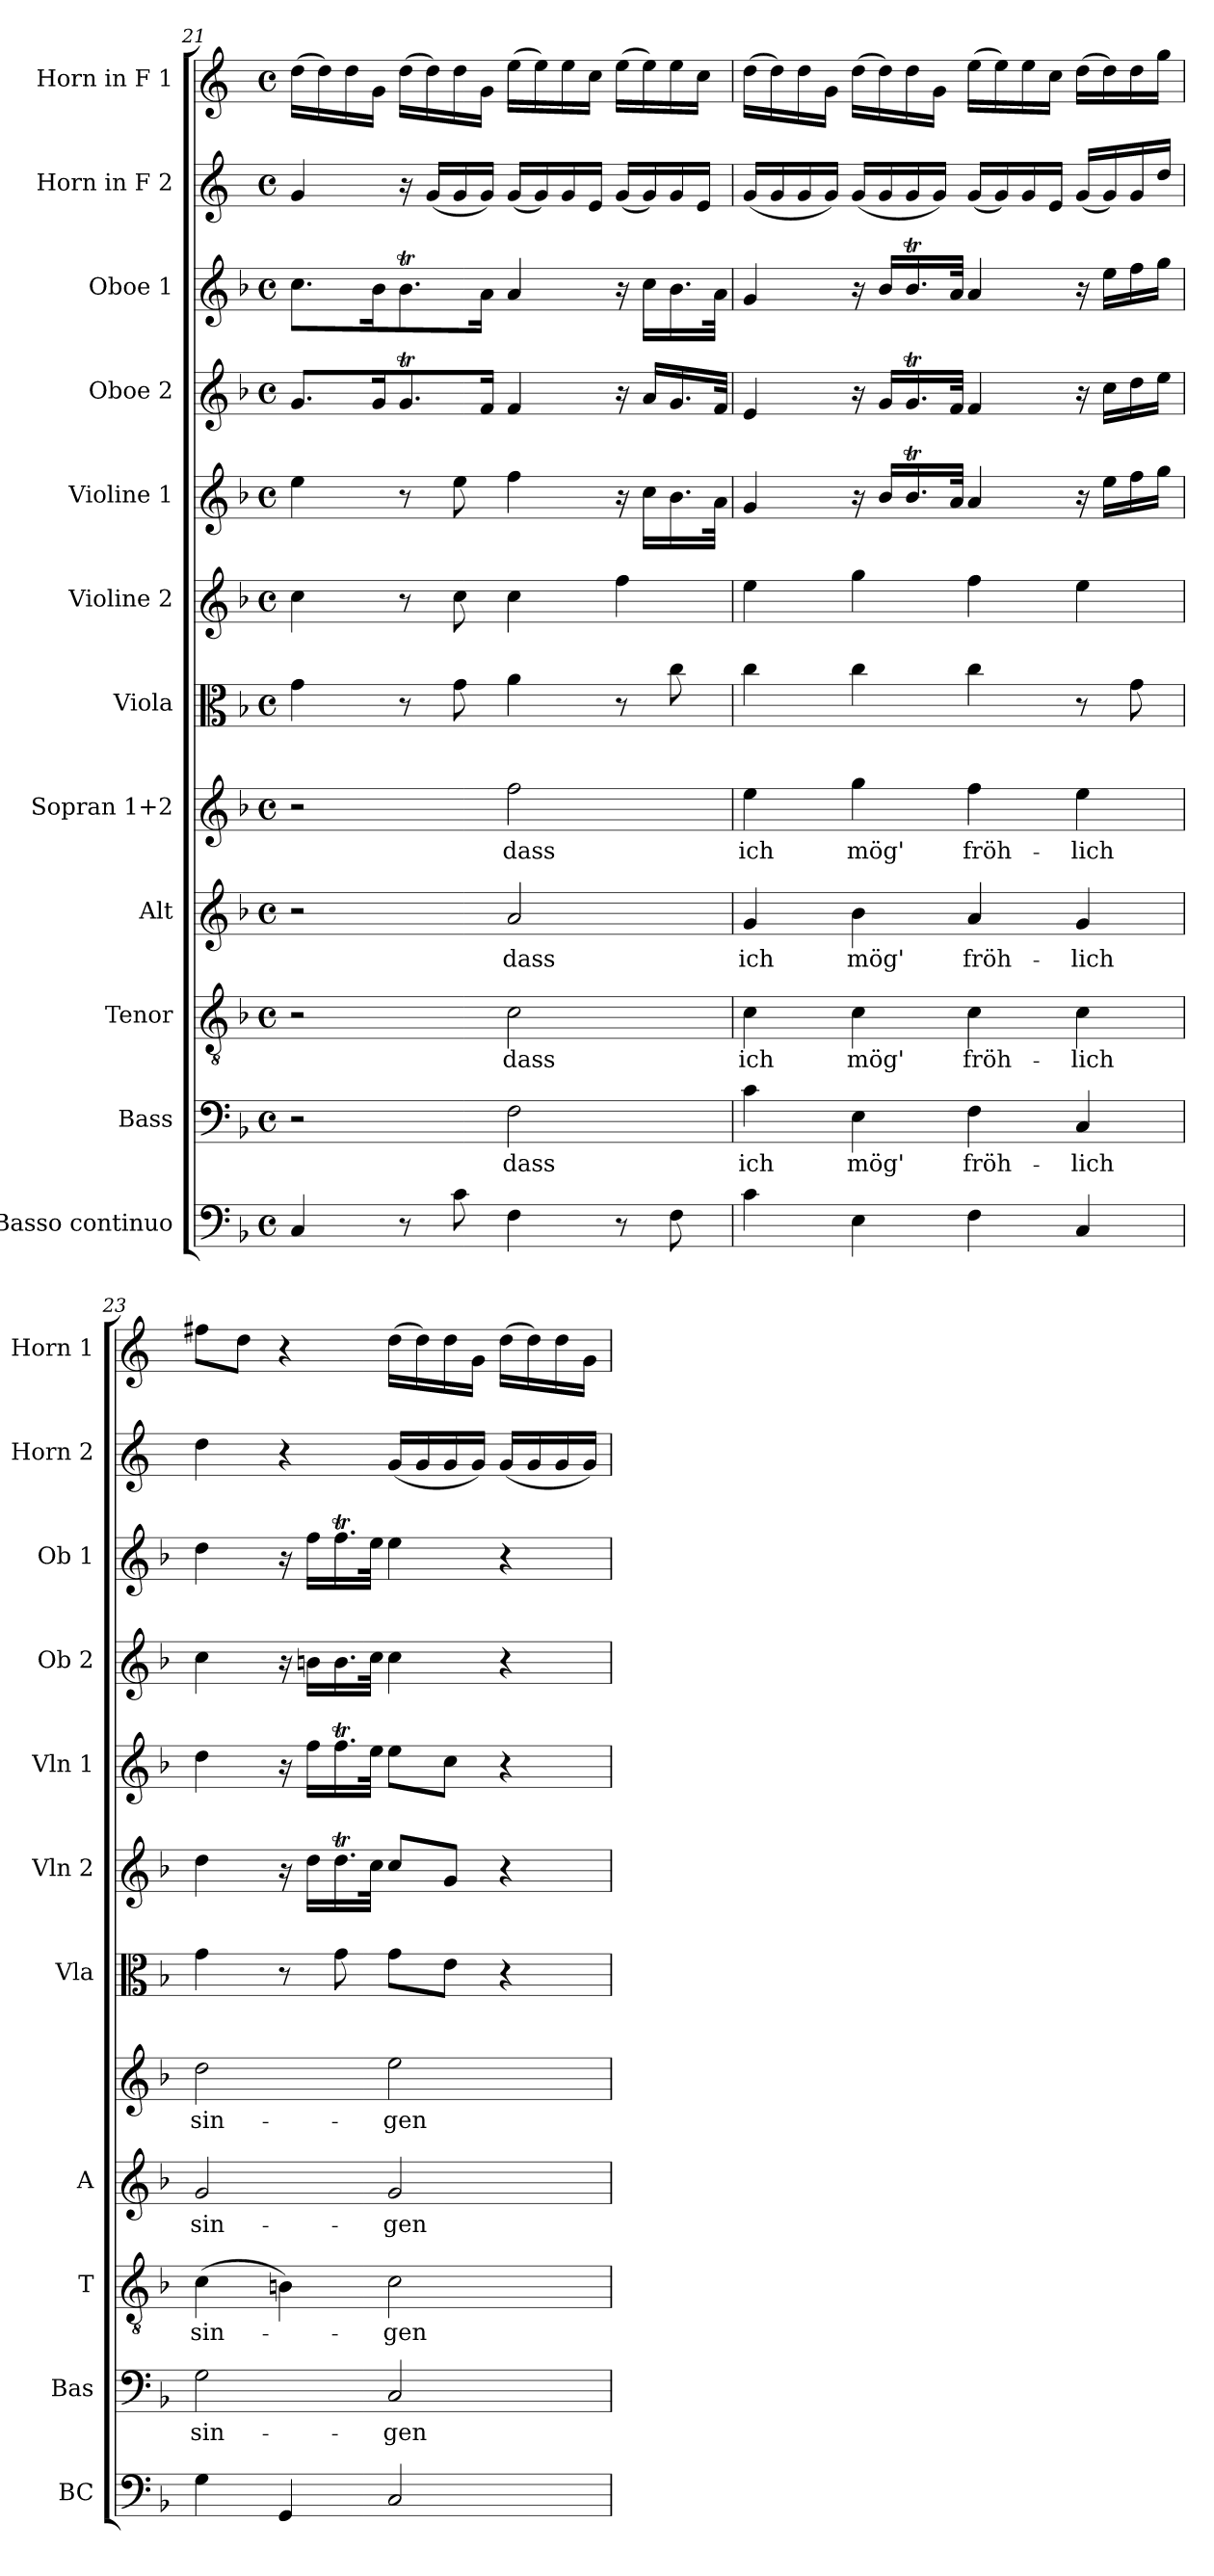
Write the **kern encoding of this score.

**kern	**kern	**text	**kern	**text	**kern	**text	**kern	**text	**kern	**kern	**kern	**kern	**kern	**kern	**kern
*part12	*part11	*part11	*part10	*part10	*part9	*part9	*part8	*part8	*part7	*part6	*part5	*part4	*part3	*part2	*part1
*staff12	*staff11	*staff11	*staff10	*staff10	*staff9	*staff9	*staff8	*staff8	*staff7	*staff6	*staff5	*staff4	*staff3	*staff2	*staff1
*I"Basso continuo	*I"Bass	*	*I"Tenor	*	*I"Alt	*	*I"Sopran 1+2	*	*I"Viola	*I"Violine 2	*I"Violine 1	*I"Oboe 2	*I"Oboe 1	*I"Horn in F 2	*I"Horn in F 1
*I'BC	*I'Bas	*	*I'T	*	*I'A	*	*	*	*I'Vla	*I'Vln 2	*I'Vln 1	*I'Ob 2	*I'Ob 1	*I'Horn 2	*I'Horn 1
!!LO:PB:g=z
*clefF4	*clefF4	*	*clefGv2	*	*clefG2	*	*clefG2	*	*clefC3	*clefG2	*clefG2	*clefG2	*clefG2	*clefG2	*clefG2
*ITrd7c12	*	*	*	*	*	*	*	*	*	*	*	*	*	*ITrd4c7	*ITrd4c7
*k[b-]	*k[b-]	*	*k[b-]	*	*k[b-]	*	*k[b-]	*	*k[b-]	*k[b-]	*k[b-]	*k[b-]	*k[b-]	*k[b-]	*k[b-]
*M4/4	*M4/4	*	*M4/4	*	*M4/4	*	*M4/4	*	*M4/4	*M4/4	*M4/4	*M4/4	*M4/4	*M4/4	*M4/4
*met(c)	*met(c)	*	*met(c)	*	*met(c)	*	*met(c)	*	*met(c)	*met(c)	*met(c)	*met(c)	*met(c)	*met(c)	*met(c)
=21	=21	=21	=21	=21	=21	=21	=21	=21	=21	=21	=21	=21	=21	=21	=21
4CC/	2r	.	2r	.	2r	.	2r	.	4g\	4cc\	4ee\	8.g/L	8.cc\L	4c/	(>16g\LL
.	.	.	.	.	.	.	.	.	.	.	.	.	.	.	16g\)
.	.	.	.	.	.	.	.	.	.	.	.	.	.	.	16g\
.	.	.	.	.	.	.	.	.	.	.	.	16g/K	16b-i\K	.	16c\JJ
8r	.	.	.	.	.	.	.	.	8r	8r	8r	8.gT/	8.b-T\	16r	(>16g\LL
.	.	.	.	.	.	.	.	.	.	.	.	.	.	(<16c/LL	16g\)
8C\	.	.	.	.	.	.	.	.	8g\	8cc\	8ee\	.	.	16c/	16g\
.	.	.	.	.	.	.	.	.	.	.	.	16f/Jk	16a\Jk	16c/JJ)	16c\JJ
!	!	!LO:LY:b	!	!LO:LY:b	!	!LO:LY:b	!	!LO:LY:b	!	!	!	!	!	!	!
4FF\	2F\	dass	2c\	dass	2a/	dass	2ff\	dass	4a\	4cc\	4ff\	4f/	4a/	(<16c/LL	(>16a\LL
.	.	.	.	.	.	.	.	.	.	.	.	.	.	16c/)	16a\)
.	.	.	.	.	.	.	.	.	.	.	.	.	.	16c/	16a\
.	.	.	.	.	.	.	.	.	.	.	.	.	.	16A/JJ	16f\JJ
8r	.	.	.	.	.	.	.	.	8r	4ff\	16r	16r	16r	(<16c/LL	(>16a\LL
.	.	.	.	.	.	.	.	.	.	.	16cc\LL	16a/LL	16cc\LL	16c/)	16a\)
8FF\	.	.	.	.	.	.	.	.	8cc\	.	16.b-\	16.g/	16.b-\	16c/	16a\
.	.	.	.	.	.	.	.	.	.	.	.	.	.	16A/JJ	16f\JJ
.	.	.	.	.	.	.	.	.	.	.	32a\JJk	32f/JJk	32a\JJk	.	.
=22	=22	=22	=22	=22	=22	=22	=22	=22	=22	=22	=22	=22	=22	=22	=22
!	!	!LO:LY:b	!	!LO:LY:b	!	!LO:LY:b	!	!LO:LY:b	!	!	!	!	!	!	!
4C\	4c\	ich	4c\	ich	4g/	ich	4ee\	ich	4cc\	4ee\	4g/	4e/	4g/	(<16c/LL	(>16g\LL
.	.	.	.	.	.	.	.	.	.	.	.	.	.	16c/	16g\)
.	.	.	.	.	.	.	.	.	.	.	.	.	.	16c/	16g\
.	.	.	.	.	.	.	.	.	.	.	.	.	.	16c/JJ)	16c\JJ
!	!	!LO:LY:b	!	!LO:LY:b	!	!LO:LY:b	!	!LO:LY:b	!	!	!	!	!	!	!
4EE\	4E\	mög'	4c\	mög'	4b-\	mög'	4gg\	mög'	4cc\	4gg\	16r	16r	16r	(<16c/LL	(>16g\LL
.	.	.	.	.	.	.	.	.	.	.	16b-/LL	16g/LL	16b-/LL	16c/	16g\)
.	.	.	.	.	.	.	.	.	.	.	16.b-T/	16.gT/	16.b-T/	16c/	16g\
.	.	.	.	.	.	.	.	.	.	.	.	.	.	16c/JJ)	16c\JJ
.	.	.	.	.	.	.	.	.	.	.	32a/JJk	32f/JJk	32a/JJk	.	.
!	!	!LO:LY:b	!	!LO:LY:b	!	!LO:LY:b	!	!LO:LY:b	!	!	!	!	!	!	!
4FF\	4F\	fröh-	4c\	fröh-	4a/	fröh-	4ff\	fröh-	4cc\	4ff\	4a/	4f/	4a/	(<16c/LL	(>16a\LL
.	.	.	.	.	.	.	.	.	.	.	.	.	.	16c/)	16a\)
.	.	.	.	.	.	.	.	.	.	.	.	.	.	16c/	16a\
.	.	.	.	.	.	.	.	.	.	.	.	.	.	16A/JJ	16f\JJ
!	!	!LO:LY:b	!	!LO:LY:b	!	!LO:LY:b	!	!LO:LY:b	!	!	!	!	!	!	!
4CC/	4C/	-lich	4c\	-lich	4g/	-lich	4ee\	-lich	8r	4ee\	16r	16r	16r	(<16c/LL	(>16g\LL
.	.	.	.	.	.	.	.	.	.	.	16ee\LL	16cc\LL	16ee\LL	16c/)	16g\)
.	.	.	.	.	.	.	.	.	8g\	.	16ff\	16dd\	16ff\	16c/	16g\
.	.	.	.	.	.	.	.	.	.	.	16gg\JJ	16ee\JJ	16gg\JJ	16g/JJ	16cc\JJ
=23	=23	=23	=23	=23	=23	=23	=23	=23	=23	=23	=23	=23	=23	=23	=23
!	!	!LO:LY:b	!	!LO:LY:b	!	!LO:LY:b	!	!LO:LY:b	!	!	!	!	!	!	!
4GG\	2G\	sin-	(>4c\	sin-	2g/	sin-	2dd\	sin-	4g\	4dd\	4dd\	4cc\	4dd\	4g\	8bn\L
.	.	.	.	.	.	.	.	.	.	.	.	.	.	.	8g\J
4GGG/	.	.	4Bn\)	.	.	.	.	.	8r	16r	16r	16r	16r	4r	4r
.	.	.	.	.	.	.	.	.	.	16dd\LL	16ff\LL	16bn\LL	16ff\LL	.	.
.	.	.	.	.	.	.	.	.	8g\	16.ddT\	16.ffT\	16.b\	16.ffT\	.	.
.	.	.	.	.	.	.	.	.	.	32cc\JJk	32ee\JJk	32cc\JJk	32ee\JJk	.	.
!	!	!LO:LY:b	!	!LO:LY:b	!	!LO:LY:b	!	!LO:LY:b	!	!	!	!	!	!	!
2CC/	2C/	-gen	2c\	-gen	2g/	-gen	2ee\	-gen	8g\L	8cc/L	8ee\L	4cc\	4ee\	(<16c/LL	(>16g\LL
.	.	.	.	.	.	.	.	.	.	.	.	.	.	16c/	16g\)
.	.	.	.	.	.	.	.	.	8e\J	8g/J	8cc\J	.	.	16c/	16g\
.	.	.	.	.	.	.	.	.	.	.	.	.	.	16c/JJ)	16c\JJ
.	.	.	.	.	.	.	.	.	4r	4r	4r	4r	4r	(<16c/LL	(>16g\LL
.	.	.	.	.	.	.	.	.	.	.	.	.	.	16c/	16g\)
.	.	.	.	.	.	.	.	.	.	.	.	.	.	16c/	16g\
.	.	.	.	.	.	.	.	.	.	.	.	.	.	16c/JJ)	16c\JJ
=	=	=	=	=	=	=	=	=	=	=	=	=	=	=	=
*-	*-	*-	*-	*-	*-	*-	*-	*-	*-	*-	*-	*-	*-	*-	*-
